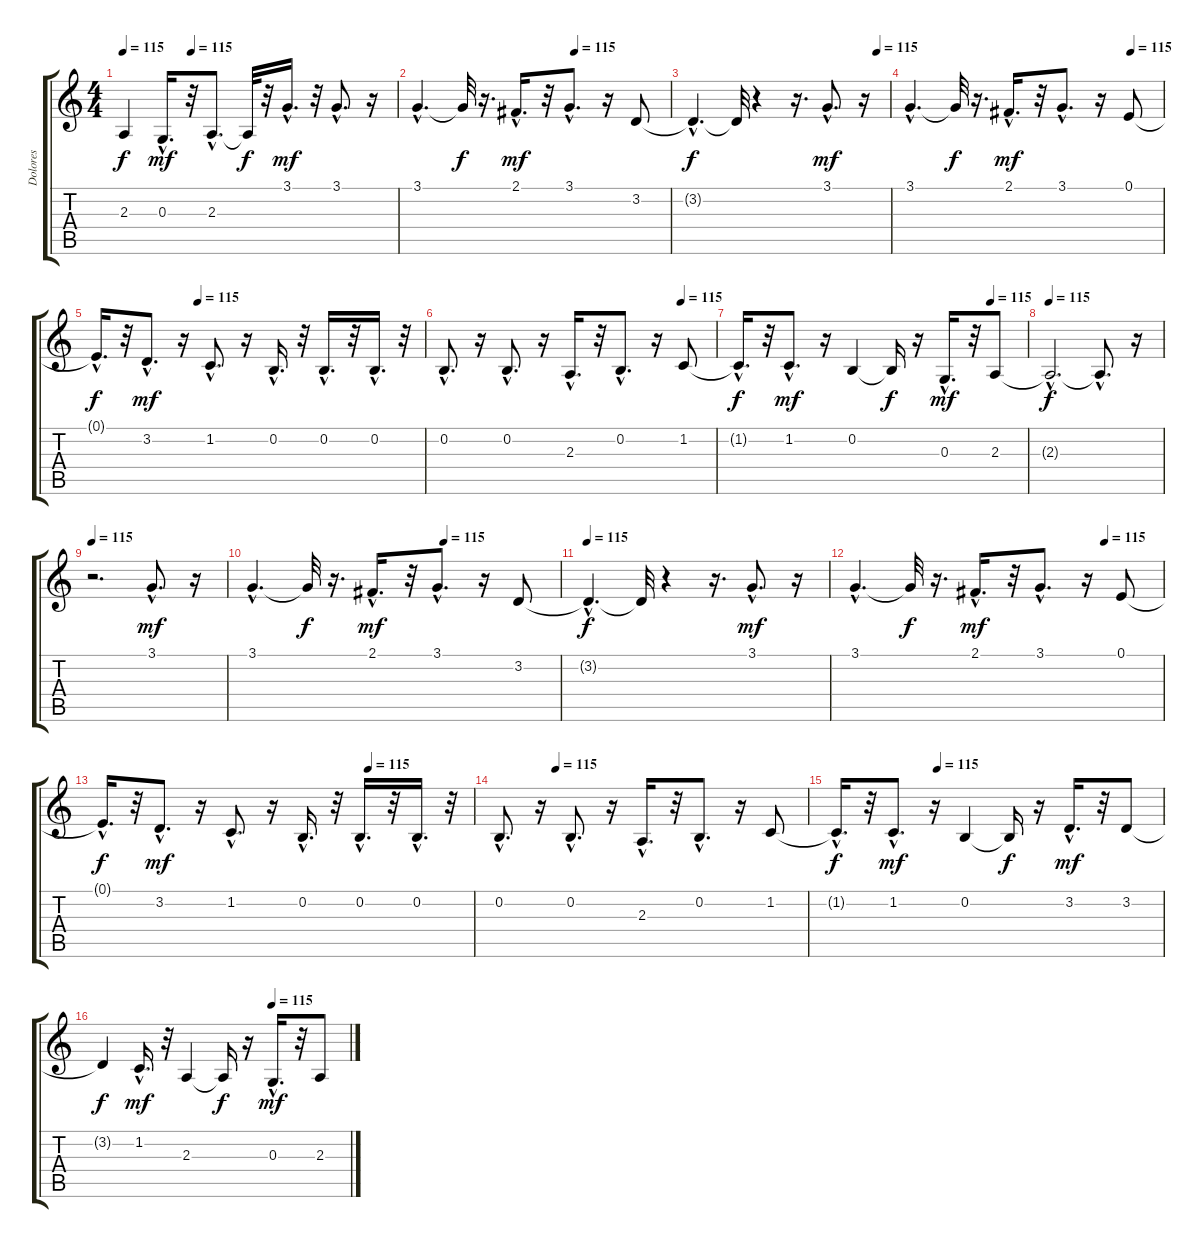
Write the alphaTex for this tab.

\track ("Dolores" "Dolores") {instrument panflute}
\staff {score tabs}
\tuning (E4 B3 G3 D3 A2 E2) {hide}
\ts (4 4)
\tempo 115
\tempo (115 0.25)
\clef g2
\ks c
2.3{t}.4{dy f} 0.3{hac}.16{d dy mf} r.32 2.3{hac}.8{d} 2.3{t}.32{dy f} r.32 3.1{hac}.16{d dy mf} r.32 3.1{hac}.8{d} r.16 |
\tempo (115 0.625)
3.1{hac}.4{d} 3.1{t}.32{dy f} r.16{d} 2.1{hac}.16{d dy mf} r.32 3.1{hac}.8{d} r.16 3.2.8 |
\tempo (115 0.9375)
3.2{hac t}.4{d dy f} 3.2{t}.32 r.4 r.16{d} 3.1{hac}.8{d dy mf} r.16 |
\tempo (115 0.875)
3.1{hac}.4{d} 3.1{t}.32{dy f} r.16{d} 2.1{hac}.16{d dy mf} r.32 3.1{hac}.8{d} r.16 0.1.8 |
\tempo (115 0.3125)
0.1{hac t}.16{d dy f} r.32 3.2{hac}.8{d dy mf} r.16 1.2{hac}.8{d} r.16 0.2{hac}.16{d} r.32 0.2{hac}.16{d} r.32 0.2{hac}.16{d} r.32 |
\tempo (115 0.875)
0.2{hac}.8{d} r.16 0.2{hac}.8{d} r.16 2.3{hac}.16{d} r.32 0.2{hac}.8{d} r.16 1.2.8 |
\tempo (115 0.875)
1.2{hac t}.16{d dy f} r.32 1.2{hac}.8{d dy mf} r.16 0.2.4 0.2{t}.16{dy f} r.16 0.3{hac}.16{d dy mf} r.32 2.3.8 |
\tempo 115
2.3{hac t}.2{d dy f} 2.3{hac t}.8{d} r.16 |
\tempo 115
r.2{d} 3.1{hac}.8{d dy mf} r.16 |
\tempo (115 0.625)
3.1{hac}.4{d} 3.1{t}.32{dy f} r.16{d} 2.1{hac}.16{d dy mf} r.32 3.1{hac}.8{d} r.16 3.2.8 |
\tempo 115
3.2{hac t}.4{d dy f} 3.2{t}.32 r.4 r.16{d} 3.1{hac}.8{d dy mf} r.16 |
\tempo (115 0.8125)
3.1{hac}.4{d} 3.1{t}.32{dy f} r.16{d} 2.1{hac}.16{d dy mf} r.32 3.1{hac}.8{d} r.16 0.1.8 |
\tempo (115 0.71875)
0.1{hac t}.16{d dy f} r.32 3.2{hac}.8{d dy mf} r.16 1.2{hac}.8{d} r.16 0.2{hac}.16{d} r.32 0.2{hac}.16{d} r.32 0.2{hac}.16{d} r.32 |
\tempo (115 0.1875)
0.2{hac}.8{d} r.16 0.2{hac}.8{d} r.16 2.3{hac}.16{d} r.32 0.2{hac}.8{d} r.16 1.2.8 |
\tempo (115 0.3125)
1.2{hac t}.16{d dy f} r.32 1.2{hac}.8{d dy mf} r.16 0.2.4 0.2{t}.16{dy f} r.16 3.2{hac}.16{d dy mf} r.32 3.2.8 |
\tempo (115 0.6875)
3.2{t}.4{dy f} 1.2{hac}.16{d dy mf} r.32 2.3.4 2.3{t}.16{dy f} r.16 0.3{hac}.16{d dy mf} r.32 2.3.8
